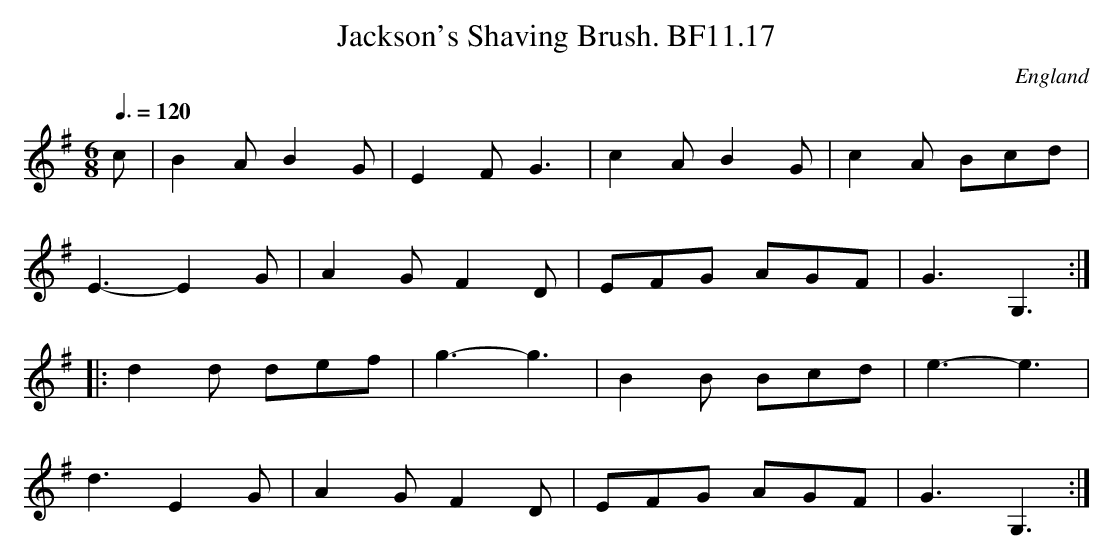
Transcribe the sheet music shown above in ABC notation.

X:1
T:Jackson's Shaving Brush. BF11.17
M:6/8
L:1/8
Q:3/8=120
O:England
notC:Hand of James Lishman
K:G major
c|B2AB2G|E2FG3|c2AB2G|c2A Bcd|!
E3-E2G|A2GF2D|EFG AGF|G3G,3:|!
|:d2d def|g3-g3|B2 B Bcd|e3-e3|!
d3E2G|A2GF2D|EFG AGF|G3G,3:|
